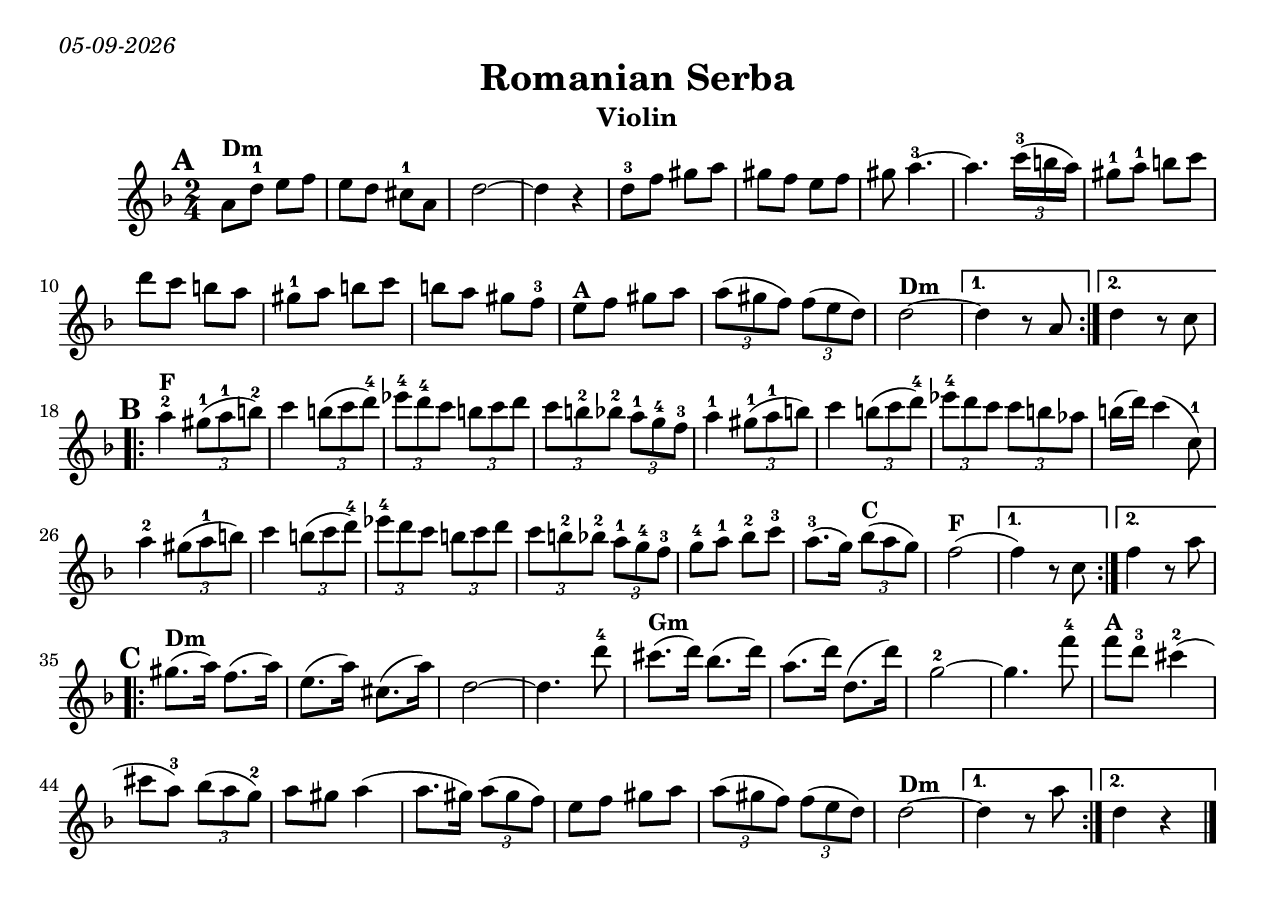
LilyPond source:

\version "2.20.0"
%\include "english.ly"
%\pointAndClickOff
\paper{
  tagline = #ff
  print-all-headers = ##t
  #(set-paper-size "letter")
}
date = #(strftime "%d-%m-%Y" (localtime (current-time)))

\markup{ \italic{ \date }  }

%\markup{ Got something to say? }

global = {
  \clef treble
  \key d \minor
  \time 2/4
  \set Score.markFormatter = #format-mark-box-alphabet
}

%#################################### Melody ########################
%melody =  \transpose c d \relative c' {  %transpose for clarinet
melody = \relative c'' {
  \global
  %\partial 4 g4    %lead in notes

   \repeat volta 2{
          \mark \default
          a 8 ^\markup { \bold "Dm" } d-1 e f  |
          e 8 d cis-1 a  |
          d 2 ~  |
          d 4 r  |
          %% 5
          d 8-3 f gis a  |
          gis 8 f e f  |
          gis 8 a 4.-3 ~  |
          a 4. \tuplet 3/2 { c 16-3 (b a) }  |
          gis 8-1 a-1b c  |
          %% 10
          d 8 c b a  |
          gis 8-1 a b c  |
          b 8 a gis f-3  |
          e 8 ^\markup { \bold "A" } f gis a  |
          \tuplet 3/2 { a 8 (gis f) } \tuplet 3/2 { f (e d) }  |
          %% 15
          d 2 ^\markup { \bold "Dm" } ~  |
        }
        \alternative {{d 4 r8 a  |} {  d 4 r8 c  |}  }

        \break
        \repeat volta 2{
          \mark \default
          a' 4-2 ^\markup { \bold "F" } \tuplet 3/2 { gis 8-1 (a-1 b-2) }  |
          c 4 \tuplet 3/2 { b 8 (c d-4 )}  |
          %% 20
          \tuplet 3/2 { es 8-4 d-4 c } \tuplet 3/2 { b c d }  |
          \tuplet 3/2 { c 8 b-2 bes-2 } \tuplet 3/2 { a -1g-4 f-3 }  |
          a 4 -1\tuplet 3/2 { gis 8-1 (a-1 b )}  |
          c 4 \tuplet 3/2 { b 8 (c d -4)} |
          \tuplet 3/2 { es 8 -4 d c } \tuplet 3/2 { c b as }  |
          %% 25
          b 16 (d) c 4 ^( c, 8 -1)  |
          a' 4 -2\tuplet 3/2 { gis 8 (a-1 b )}  |
          c 4 \tuplet 3/2 { b 8 (c d-4 )}  |
          \tuplet 3/2 { es 8-4 d c } \tuplet 3/2 { b c d }  |
          \tuplet 3/2 { c 8 b-2 bes-2 } \tuplet 3/2 { a-1 g-4 f-3 }  |
          %% 30
          g 8-4 a-1 bes-2 c-3  |
          a 8. -3^( g 16 ) \tuplet 3/2 { bes 8 ^\markup { \bold "C" } (a g) }  |
          f 2 ^\markup { \bold "F" } ^(
          % warning: overlong bar truncated here |
        }
        \alternative {{ f 4 ) r8 c  |} {f 4 r8 a  |}  }
       \break
        \repeat volta 2{
          \mark \default
          %% 35
          gis 8. ^\markup { \bold "Dm" } ^( a 16 ) f 8. ^( a 16 )  |
          e 8. ^( a 16 ) < cis, > 8. ^( a' 16 )  |
          d, 2 ~  |
          d 4. d' 8-4  |
          cis 8. ^\markup { \bold "Gm" } ^( d 16 ) bes 8. ^( d 16 )  |
          %% 40
          a 8. ^( d 16 ) d, 8. ^( d' 16 )  |
          g, 2-2 ~  |
          g 4. f' 8-4  |
          f 8 ^\markup { \bold "A" } d-3 cis 4-2 ^(
          % warning: overlong bar truncated here |
          cis 8 a -3) \tuplet 3/2 { bes (a g-2 )}  |
          %% 45
          a 8 gis a 4 ^(
          % warning: overlong bar truncated here |
          a 8. gis 16 ) \tuplet 3/2 { a 8 (gis f) }  |
          e 8 f gis a  |
          \tuplet 3/2 { a 8 (gis f) } \tuplet 3/2 { f (e d )}  |
          d 2 ^\markup { \bold "Dm" } ~  |
          %% 50


        }
        \alternative {{ d 4 r8 a'  |} { d, 4 r  |}  }
        \bar "|."
      } % Voice


%################################# Lyrics #####################
%\addlyrics{ \set stanza = #"1. " }
%################################# Chords #######################
harmonies = \chordmode {

}

\score {
  % transpose score below
  %\transpose c d
  <<
    \new ChordNames {
      \set chordChanges = ##f
      \harmonies
    }
    \new Staff   \melody
  >>
  \header{
    title= "Romanian Serba"
    subtitle=""
    composer= ""
    instrument = "Violin"
    arranger= ""
  }
  \midi{\tempo 4 = 120}
  \layout{indent = 1.0\cm}
}

%{
% more verses:
\markup{}
\markup {
  \font-size #2
  \fill-line {
    \hspace #0.1 % distance from left margin
    \column {
      \line { "1."
	\column {
	  ""
	}
      }
      \hspace #0.2 % vertical distance between verses
      \line { "2."
	\column {
	 ""
	}
      }
    }
    \hspace #0.1  % horiz. distance between columns
    \column {
      \line { "3."
	\column {
	  ""
	}
      }
      \hspace #0.2 % distance between verses
      \line { "4."
	\column {
	 ""
	}
      }
    }
    \hspace #0.1 % distance to right margin
  }
}

%}
